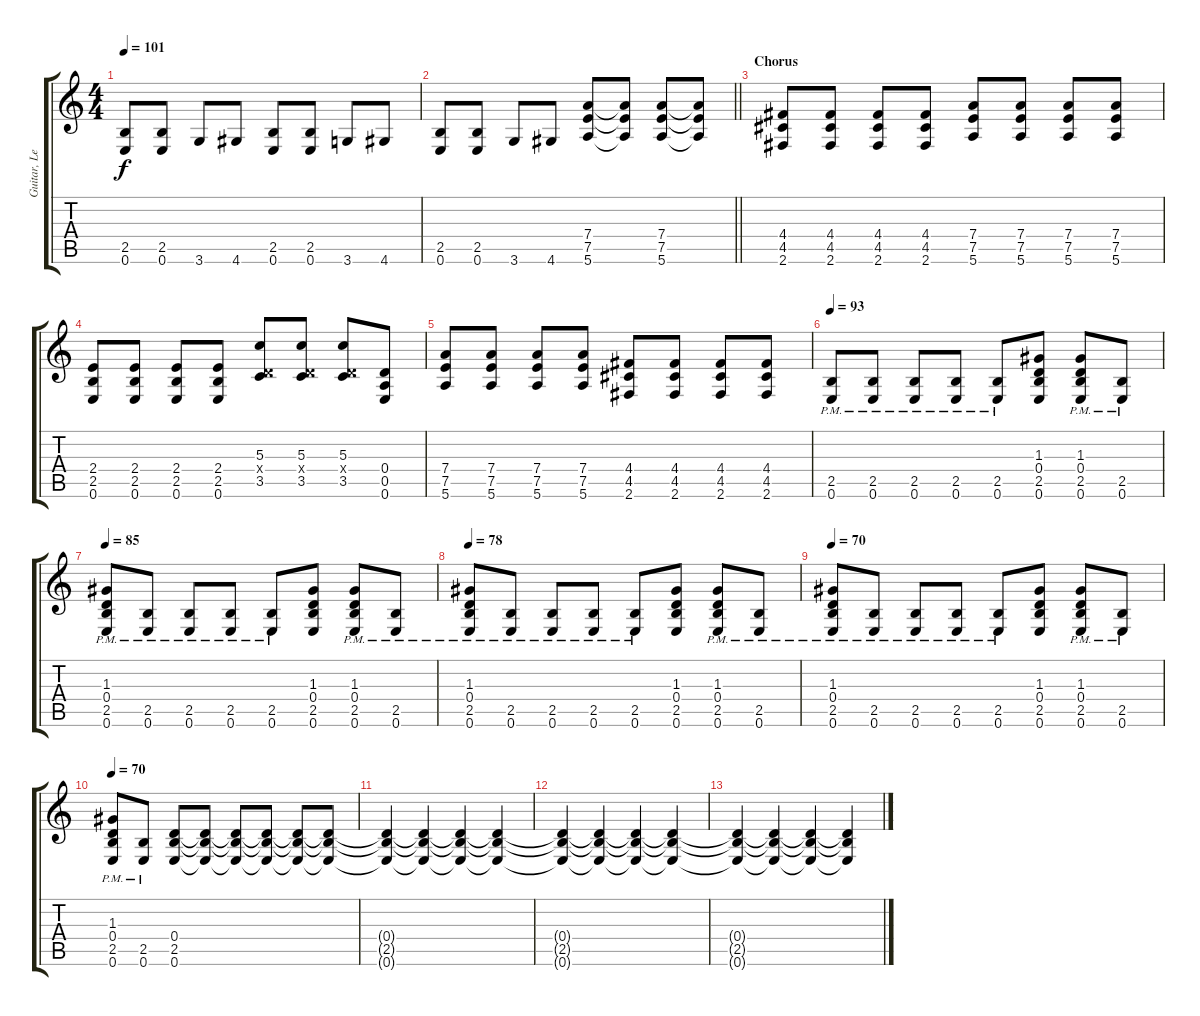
\track ("Guitar, Lead" "Guitar, Le") {instrument overdrivenguitar}
\staff {score tabs}
\tuning (E4 B3 G3 D3 A2 E2) {hide}
\ts (4 4)
\tempo 101
\clef g2
\ks c
(2.5 0.6).8{dy f} (2.5 0.6).8 3.6.8 4.6.8 (2.5 0.6).8 (2.5 0.6).8 3.6.8 4.6.8 |
\barLineRight lightlight
(2.5 0.6).8 (2.5 0.6).8 3.6.8 4.6.8 (7.4 7.5 5.6).8 (7.4{t} 7.5{t} 5.6{t}).8 (7.4 7.5 5.6).8 (7.4{t} 7.5{t} 5.6{t}).8 |
\section ("" "Chorus")
(4.4 4.5 2.6).8{volume 15} (4.4 4.5 2.6).8 (4.4 4.5 2.6).8 (4.4 4.5 2.6).8 (7.4 7.5 5.6).8 (7.4 7.5 5.6).8 (7.4 7.5 5.6).8 (7.4 7.5 5.6).8 |
(2.4 2.5 0.6).8 (2.4 2.5 0.6).8 (2.4 2.5 0.6).8 (2.4 2.5 0.6).8 (5.3 0.4{x} 3.5).8 (5.3 0.4{x} 3.5).8 (5.3 0.4{x} 3.5).8 (0.4 0.5 0.6).8 |
(7.4 7.5 5.6).8 (7.4 7.5 5.6).8 (7.4 7.5 5.6).8 (7.4 7.5 5.6).8 (4.4 4.5 2.6).8 (4.4 4.5 2.6).8 (4.4 4.5 2.6).8 (4.4 4.5 2.6).8 |
\tempo 93
(2.5{pm} 0.6{pm}).8 (2.5{pm} 0.6{pm}).8 (2.5{pm} 0.6{pm}).8 (2.5{pm} 0.6{pm}).8 (2.5{pm} 0.6{pm}).8 (1.3 0.4 2.5 0.6).8 (1.3{pm} 0.4{pm} 2.5{pm} 0.6{pm}).8 (2.5{pm} 0.6{pm}).8 |
\tempo 85
(1.3{pm} 0.4{pm} 2.5{pm} 0.6{pm}).8 (2.5{pm} 0.6{pm}).8 (2.5{pm} 0.6{pm}).8 (2.5{pm} 0.6{pm}).8 (2.5{pm} 0.6{pm}).8 (1.3 0.4 2.5 0.6).8 (1.3{pm} 0.4{pm} 2.5{pm} 0.6{pm}).8 (2.5{pm} 0.6{pm}).8 |
\tempo 78
(1.3{pm} 0.4{pm} 2.5{pm} 0.6{pm}).8 (2.5{pm} 0.6{pm}).8 (2.5{pm} 0.6{pm}).8 (2.5{pm} 0.6{pm}).8 (2.5{pm} 0.6{pm}).8 (1.3 0.4 2.5 0.6).8 (1.3{pm} 0.4{pm} 2.5{pm} 0.6{pm}).8 (2.5{pm} 0.6{pm}).8 |
\tempo 70
(1.3{pm} 0.4{pm} 2.5{pm} 0.6{pm}).8 (2.5{pm} 0.6{pm}).8 (2.5{pm} 0.6{pm}).8 (2.5{pm} 0.6{pm}).8 (2.5{pm} 0.6{pm}).8 (1.3 0.4 2.5 0.6).8 (1.3{pm} 0.4{pm} 2.5{pm} 0.6{pm}).8 (2.5{pm} 0.6{pm}).8 |
\tempo 70
(1.3{pm} 0.4{pm} 2.5{pm} 0.6{pm}).8 (2.5{pm} 0.6{pm}).8 (0.4 2.5 0.6).8 (0.4{t} 2.5{t} 0.6{t}).8 (0.4{t} 2.5{t} 0.6{t}).8 (0.4{t} 2.5{t} 0.6{t}).8 (0.4{t} 2.5{t} 0.6{t}).8 (0.4{t} 2.5{t} 0.6{t}).8 |
(0.4{t} 2.5{t} 0.6{t}).4 (0.4{t} 2.5{t} 0.6{t}).4 (0.4{t} 2.5{t} 0.6{t}).4 (0.4{t} 2.5{t} 0.6{t}).4 |
(0.4{t} 2.5{t} 0.6{t}).4 (0.4{t} 2.5{t} 0.6{t}).4 (0.4{t} 2.5{t} 0.6{t}).4 (0.4{t} 2.5{t} 0.6{t}).4 |
(0.4{t} 2.5{t} 0.6{t}).4 (0.4{t} 2.5{t} 0.6{t}).4 (0.4{t} 2.5{t} 0.6{t}).4 (0.4{t} 2.5{t} 0.6{t}).4
